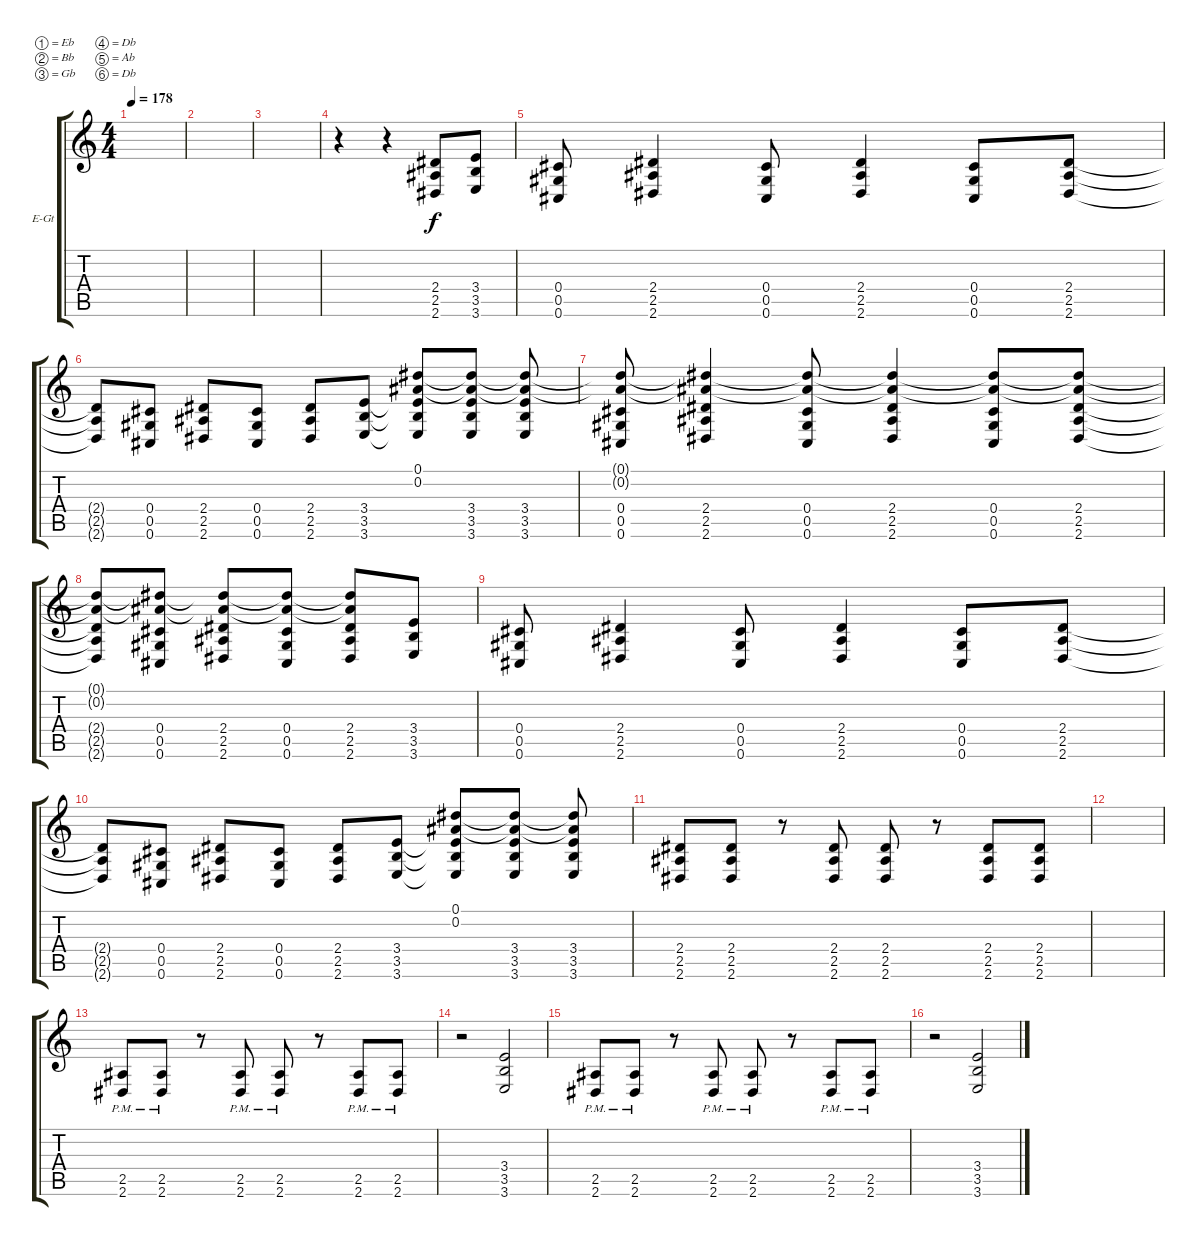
\bracketExtendMode groupsimilarinstruments
\firstSystemTrackNameOrientation horizontal
\otherSystemsTrackNameOrientation horizontal
\track ("Rythym Guitar" "E-Gt") {instrument distortionguitar}
\staff {score tabs}
\tuning (Eb4 Bb3 Gb3 Db3 Ab2 Db2)
\ts (4 4)
\tempo 178
\clef g2
\ks c
|
|
|
r.4 r.4 (2.6 2.5 2.4).8 (3.4 3.5 3.6).8 |
(0.4 0.5 0.6).8{dy f} (2.4 2.5 2.6).4 (0.4 0.5 0.6).8 (2.4 2.5 2.6).4 (0.4 0.5 0.6).8 (2.4 2.5 2.6).8 |
(2.4{t} 2.5{t} 2.6{t}).8 (0.4 0.5 0.6).8 (2.4 2.5 2.6).8 (0.4 0.5 0.6).8 (2.4 2.5 2.6).8 (3.4 3.5 3.6).8 (0.1 0.2 3.4{t} 3.5{t} 3.6{t}).8 (3.4 3.5 3.6 0.2{t} 0.1{t}).8 (3.4 3.5 3.6 0.2{t} 0.1{t}).8 |
(0.4 0.5 0.6 0.2{t} 0.1{t}).8 (2.4 2.5 2.6 0.2{t} 0.1{t}).4 (0.4 0.5 0.6 0.2{t} 0.1{t}).8 (2.4 2.5 2.6 0.2{t} 0.1{t}).4 (0.4 0.5 0.6 0.2{t} 0.1{t}).8 (2.4 2.5 2.6 0.2{t} 0.1{t}).8 |
(2.4{t} 2.5{t} 2.6{t} 0.2{t} 0.1{t}).8 (0.4 0.5 0.6 0.2{t} 0.1{t}).8 (2.4 2.5 2.6 0.2{t} 0.1{t}).8 (0.4 0.5 0.6 0.2{t} 0.1{t}).8 (2.4 2.5 2.6 0.2{t} 0.1{t}).8 (3.4 3.5 3.6).8 |
(0.4 0.5 0.6).8 (2.4 2.5 2.6).4 (0.4 0.5 0.6).8 (2.4 2.5 2.6).4 (0.4 0.5 0.6).8 (2.4 2.5 2.6).8 |
(2.4{t} 2.5{t} 2.6{t}).8 (0.4 0.5 0.6).8 (2.4 2.5 2.6).8 (0.4 0.5 0.6).8 (2.4 2.5 2.6).8 (3.4 3.5 3.6).8 (0.1 0.2 3.4{t} 3.5{t} 3.6{t}).8 (3.4 3.5 3.6 0.2{t} 0.1{t}).8 (3.4 3.5 3.6 0.2{t} 0.1{t}).8 |
(2.4 2.5 2.6).8 (2.4 2.5 2.6).8 r.8 (2.4 2.5 2.6).8 (2.4 2.5 2.6).8 r.8 (2.4 2.5 2.6).8 (2.4 2.5 2.6).8 |
|
(2.6{pm} 2.5{pm}).8 (2.6{pm} 2.5{pm}).8 r.8 (2.6{pm} 2.5{pm}).8 (2.6{pm} 2.5{pm}).8 r.8 (2.6{pm} 2.5{pm}).8 (2.6{pm} 2.5{pm}).8 |
r.2 (3.6 3.5 3.4).2 |
(2.6{pm} 2.5{pm}).8 (2.6{pm} 2.5{pm}).8 r.8 (2.6{pm} 2.5{pm}).8 (2.6{pm} 2.5{pm}).8 r.8 (2.6{pm} 2.5{pm}).8 (2.6{pm} 2.5{pm}).8 |
r.2 (3.6 3.5 3.4).2
